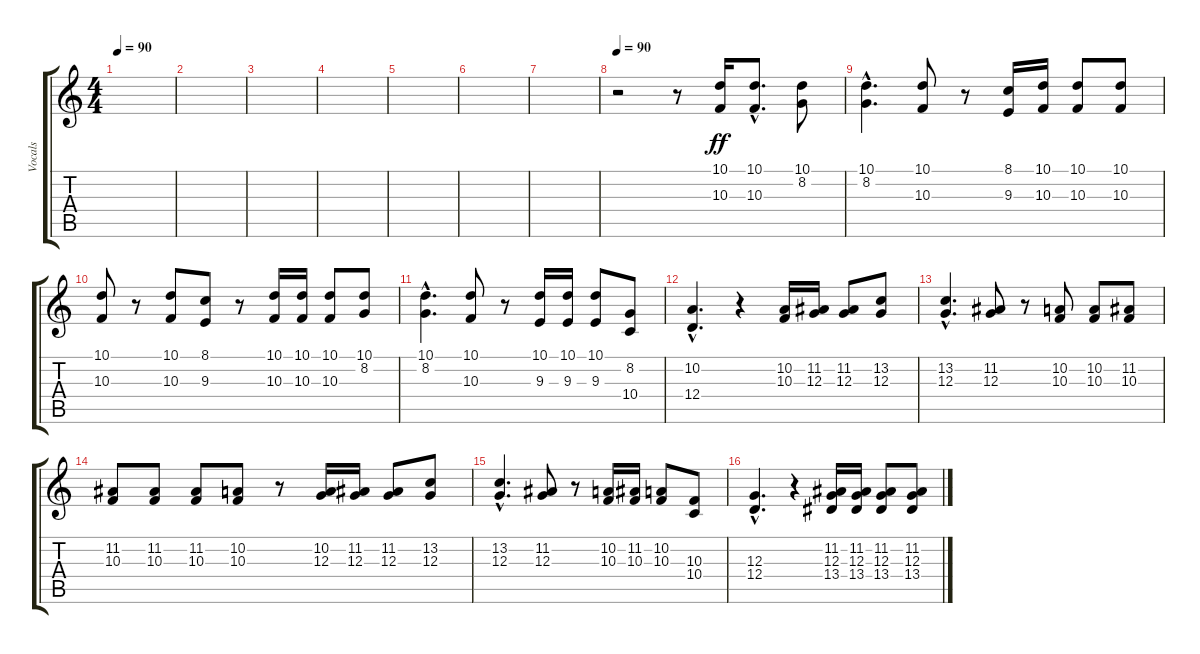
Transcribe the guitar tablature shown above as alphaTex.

\track ("Vocals" "Vocals") {instrument lead3calliope}
\staff {score tabs}
\tuning (E4 B3 G3 D3 A2 E2) {hide}
\ts (4 4)
\tempo 90
\clef g2
\ks c
|
|
|
|
|
|
|
\tempo 90
r.2 r.8 (10.1 10.3).16{dy ff} (10.1{hac} 10.3{hac}).8{d} (10.1 8.2).8 |
(10.1{hac} 8.2{hac}).4{d} (10.1 10.3).8 r.8 (8.1 9.3).16 (10.1 10.3).16 (10.1 10.3).8 (10.1 10.3).8 |
(10.1 10.3).8 r.8 (10.1 10.3).8 (8.1 9.3).8 r.8 (10.1 10.3).16 (10.1 10.3).16 (10.1 10.3).8 (10.1 8.2).8 |
(10.1{hac} 8.2{hac}).4{d} (10.1 10.3).8 r.8 (10.1 9.3).16 (10.1 9.3).16 (10.1 9.3).8 (8.2 10.4).8 |
(10.2{hac} 12.4{hac}).4{d} r.4 (10.2 10.3).16 (11.2 12.3).16 (11.2 12.3).8 (13.2 12.3).8 |
(13.2{hac} 12.3{hac}).4{d} (11.2 12.3).8 r.8 (10.2 10.3).8 (10.2 10.3).8 (11.2 10.3).8 |
(11.2 10.3).8 (11.2 10.3).8 (11.2 10.3).8 (10.2 10.3).8 r.8 (10.2 12.3).16 (11.2 12.3).16 (11.2 12.3).8 (13.2 12.3).8 |
(13.2{hac} 12.3{hac}).4{d} (11.2 12.3).8 r.8 (10.2 10.3).16 (11.2 10.3).16 (10.2 10.3).8 (10.3 10.4).8 |
(12.3{hac} 12.4{hac}).4{d} r.4 (11.2 12.3 13.4).16 (11.2 12.3 13.4).16 (11.2 12.3 13.4).8 (11.2 12.3 13.4).8
